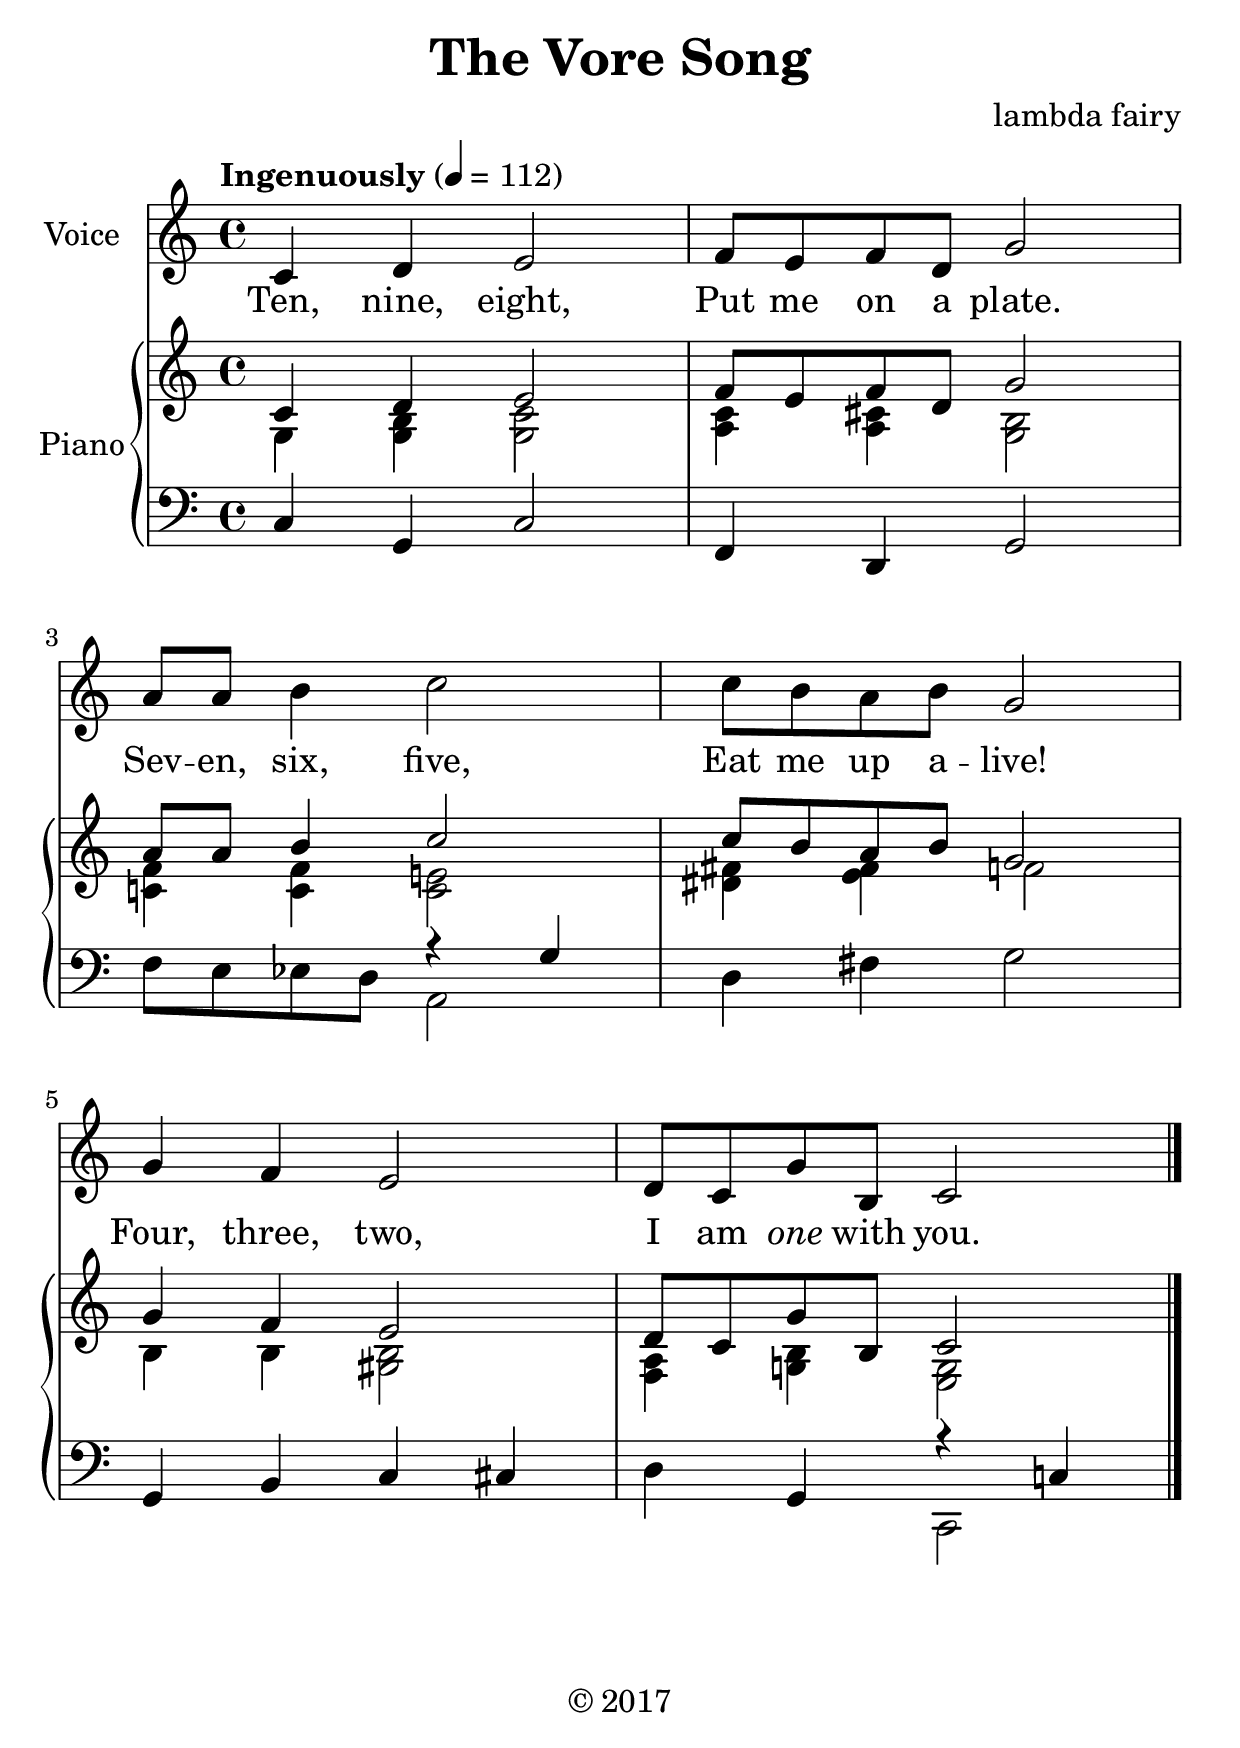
\version "2.18.2"

\include "articulate.ly"
\include "shared.ily"

#(set-global-staff-size 28)

\header {
    title = "The Vore Song"
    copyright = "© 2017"
    }

vocals = <<
    \relative c' {
        \clef treble
        \set Staff.instrumentName = #"Voice"
        \set Staff.midiInstrument = #"acoustic grand"
        \tempo "Ingenuously" 4 = 112
        \time 4/4

        | c4 d e2
        | f8 e f d g2

        \break

        | a8 a b4 c2
        | c8 b a b g2

        \break

        | g4 f e2
        | d8 c g' b, c2

        \bar "|."
        }

    \addlyrics {
        Ten, nine, eight,
        Put me on a plate.
        Sev -- en, six, five,
        Eat me up a -- live!
        Four, three, two,
        I am \markup { \italic one } with you.
        }
    >>

right_hand = {
    << \relative c' {
        | c4 d e2
        | f8 e f d g2

        | a8 a b4 c2
        | c8 b a b g2

        | g4 f e2
        | d8 c g' b, c2
        }
    \\ \relative c' {
        | g4 <g b> <g c>2
        | <a c>4 <a cs> <g b>2

        | <c f>4 <c f> <c e>2
        | <ds fs>4 <e fs> f2

        | b,4 b <gs b>2
        | <f a>4 <g b> <e g>2
        } >>
    }

left_hand = \relative c {
    \clef bass
    | c4 g c2
    | f,4 d g2

    | f'8 e ef d << { r4 g } \\ a,2 >>
    | d4 fs g2

    | g,4 b c cs
    | d g, << { r4 c } \\ c,2 >>
    }

stuff = <<
    \vocals
    \new PianoStaff <<
        #(set-accidental-style 'piano)
        \set PianoStaff.instrumentName = #"Piano"
        \set PianoStaff.connectArpeggios = ##t
        \new Staff = "R" \right_hand
        \new Staff = "L" \left_hand
        >>
    >>

\score {
    \stuff
    \layout { }
    }

\score {
    \articulate \stuff
    \midi { }
    }
